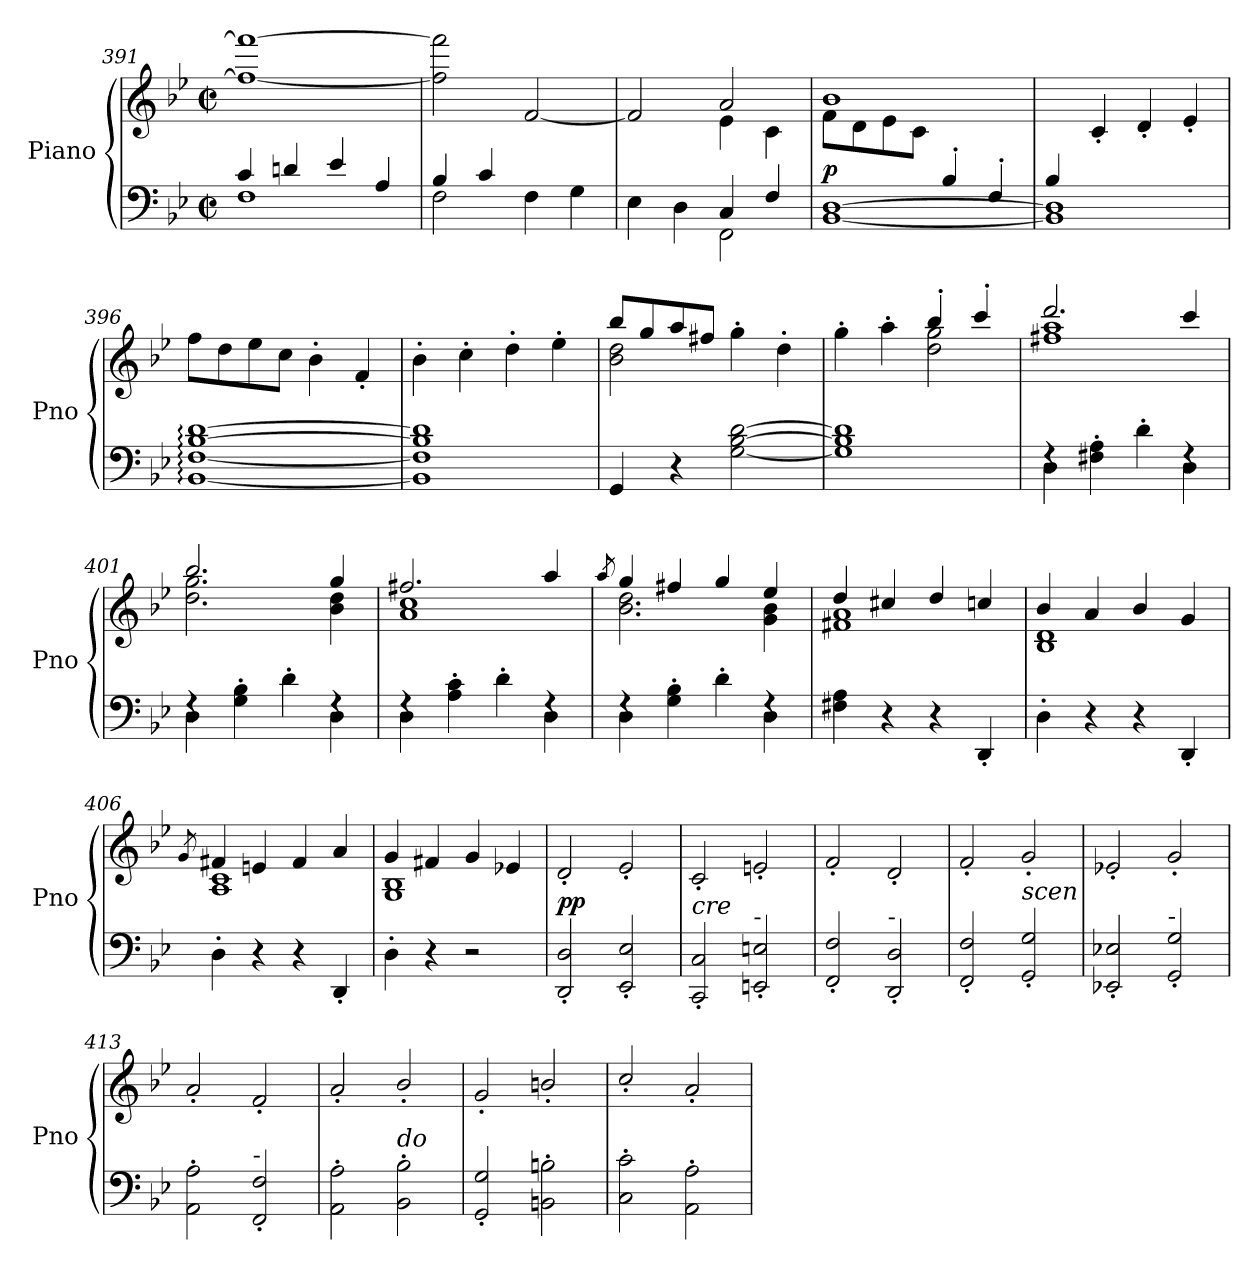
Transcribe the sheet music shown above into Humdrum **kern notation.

**kern	**kern	**dynam
*part1	*part1	*part1
*staff2	*staff1	*staff1/2
*I"Piano	*	*
*I'Pno	*	*
*clefF4	*clefG2	*
*k[b-e-]	*k[b-e-]	*
*M4/4	*M4/4	*
*met(c|)	*met(c|)	*
=391	=391	=391
*^	*	*
4c/	1F	1ff_ 1fff_	.
4dn/	.	.	.
4e-/	.	.	.
4A/	.	.	.
=392	=392	=392	=392
4B-/	2F\	2ff\] 2fff\]	.
4c/	.	.	.
4F\	2rBByy	[2f/	.
4G\	.	.	.
=393	=393	=393	=393
*	*	*^	*
4E-\	2rBByy	2f/]	2reyy	.
4D\	.	.	.	.
4C/	2FF\	2a/	4e-\	.
4F/	.	.	4c\	.
!!LO:LB:g=z	!!
=394	=394	=394	=394	=394
!	!	!	!	!LO:DY:a=2
2ryy	[1BB- [1D	1b-	8f\L	p
.	.	.	8d\	.
.	.	.	8e-\	.
.	.	.	8c\J	.
4B-'/	.	.	2reyy	.
4F'/	.	.	.	.
*	*	*v	*v	*
=395	=395	=395	=395
*	*^	*	*
4B-/	1ryy	1BB-] 1D]	4ryy	.
2.ryy	.	.	4c'/	.
.	.	.	4d'/	.
.	.	.	4e-'/	.
*v	*v	*v	*	*
=396	=396	=396
[1BB-: [1F: [1B-: [1d:	8ff\L	.
.	8dd\	.
.	8ee-\	.
.	8cc\J	.
.	4b-'\	.
.	4f'/	.
=397	=397	=397
1BB-] 1F] 1B-] 1d]	4b-'\	.
.	4cc'\	.
.	4dd'\	.
.	4ee-'\	.
=398	=398	=398
*	*^	*
4GG/	8bb-/L	2b-\ 2dd\	.
.	8gg/	.	.
4r	8aa/	.	.
.	8ff#X/J	.	.
[2G\ [2B-\ [2d\	4gg'\	2ryy	.
.	4dd'\	.	.
=399	=399	=399	=399
1G] 1B-] 1d]	4gg'\	2ryy	.
.	4aa'\	.	.
.	4bb-'/	2dd\ 2gg\	.
.	4ccc'/	.	.
=400	=400	=400	=400
*^	*	*	*
4rF	4D\	2.ddd/	1ff#X 1aa	.
4F#X\' 4A\'	4rBByy	.	.	.
4d'\	4rBByy	.	.	.
4rF	4D\	4ccc/	.	.
=401	=401	=401	=401	=401
4rF	4D\	2.bb-/	2.dd\ 2.gg\	.
4G\' 4B-\'	4rBByy	.	.	.
4d'\	4rBByy	.	.	.
4rF	4D\	4gg/	4b-\ 4dd\	.
!!LO:LB:g=z	!!
=402	=402	=402	=402	=402
4rF	4D\	2.ff#X/	1a 1cc	.
4A\' 4c\'	4rBByy	.	.	.
4d'\	4rBByy	.	.	.
4rF	4D\	4aa/	.	.
=403	=403	=403	=403	=403
.	.	8qaa/	.	.
4rF	4D\	4gg/	2.b-\ 2.dd\	.
4G\' 4B-\'	4rBByy	4ff#X/	.	.
4d'\	4rBByy	4gg/	.	.
4rF	4D\	4ee-/	4g\ 4b-\	.
*v	*v	*	*	*
=404	=404	=404	=404
4F#X\ 4A\	4dd/	1f#X 1a	.
4r	4cc#X/	.	.
4r	4dd/	.	.
4DD'/	4ccn/	.	.
=405	=405	=405	=405
4D'\	4b-/	1B- 1d	.
4r	4a/	.	.
4r	4b-/	.	.
4DD'/	4g/	.	.
=406	=406	=406	=406
.	8qg/	.	.
4D'\	4f#X/	1A 1c	.
4r	4en/	.	.
4r	4f#/	.	.
4DD'/	4a/	.	.
=407	=407	=407	=407
4D'\	4g/	1G 1B-	.
4r	4f#X/	.	.
2r	4g/	.	.
.	4e-X/	.	.
*	*v	*v	*
=408	=408	=408
!	!	!LO:DY:a=2
2DD/' 2D/'	2d'/	pp
2EE-/' 2E-/'	2e-'/	.
=409	=409	=409
!LO:TX:a:i:t=cre	!	!
2CC/' 2C/'	2c'/	.
!LO:TX:a:t=-	!	!
2EEn/' 2En/'	2en'/	.
=410	=410	=410
2FF/' 2F/'	2f'/	.
!LO:TX:a:t=-	!	!
2DD/' 2D/'	2d'/	.
!!LO:PB:g=z
=411	=411	=411
2FF/' 2F/'	2f'/	.
!LO:TX:a:i:t=scen	!	!
2GG/' 2G/'	2g'/	.
=412	=412	=412
2EE-X/' 2E-X/'	2e-X'/	.
!LO:TX:a:t=-	!	!
2GG/' 2G/'	2g'/	.
=413	=413	=413
2AA\' 2A\'	2a'/	.
!LO:TX:a:t=-	!	!
2FF/' 2F/'	2f'/	.
=414	=414	=414
2AA\' 2A\'	2a'/	.
!LO:TX:a:i:t=do	!	!
2BB-\' 2B-\'	2b-'/	.
=415	=415	=415
2GG/' 2G/'	2g'/	.
2BBn\' 2Bn\'	2bn'/	.
=416	=416	=416
2C\' 2c\'	2cc'/	.
2AA\' 2A\'	2a'/	.
=	=	=
*-	*-	*-
